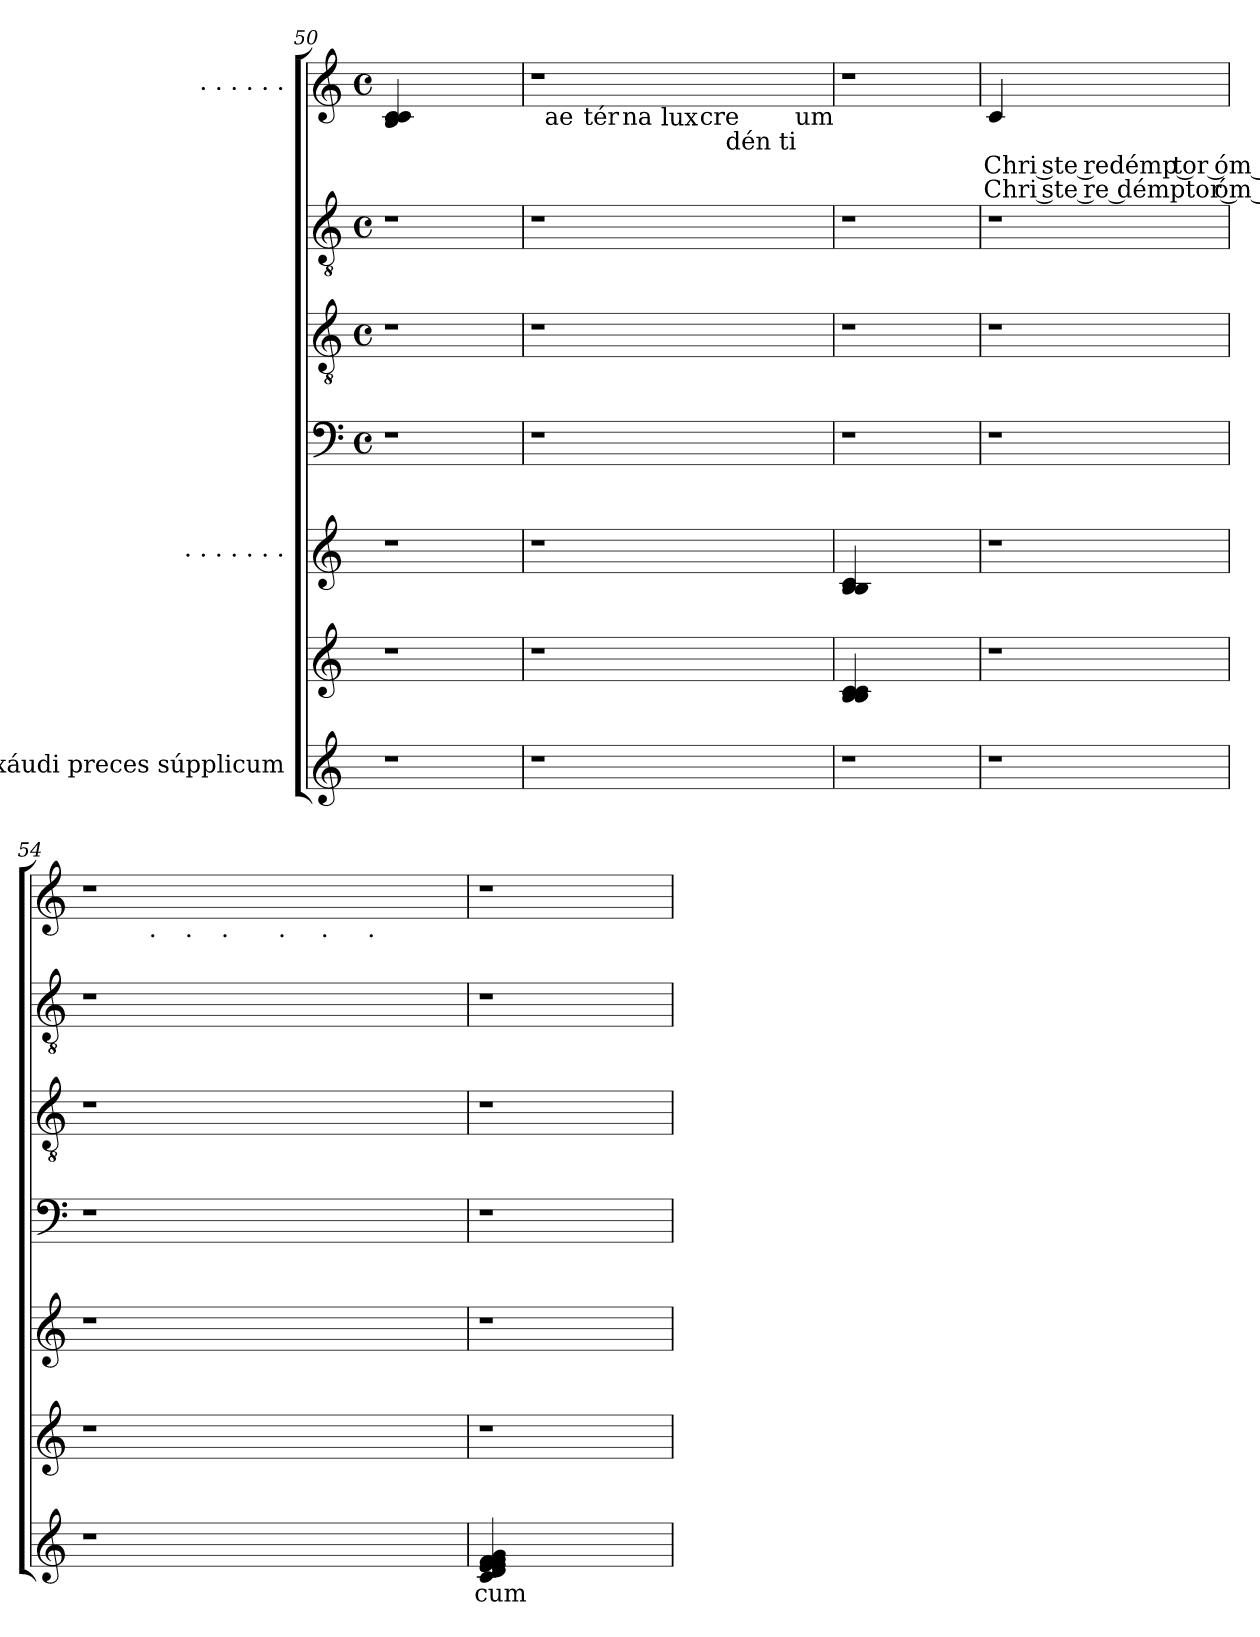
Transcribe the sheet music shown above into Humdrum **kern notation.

**kern	**text	**kern	**kern	**kern	**kern	**kern	**kern	**text	**text
*part7	*part7	*part6	*part5	*part4	*part3	*part2	*part1	*part1	*part1
*staff7	*staff7	*staff6	*staff5	*staff4	*staff3	*staff2	*staff1	*staff1	*staff1
*I". exáudi preces súpplicum	*	*	*I". . . . . . .	*	*	*	*I". . . . . .	*	*
!!LO:LB:g=z
*clefG2	*	*clefG2	*clefG2	*clefF4	*clefGv2	*clefGv2	*clefG2	*	*
*k[]	*	*k[]	*k[]	*k[]	*k[]	*k[]	*k[]	*	*
*C:	*	*C:	*C:	*C:	*C:	*C:	*C:	*	*
*	*	*	*	*M4/4	*M4/4	*M4/4	*M4/4	*	*
*	*	*	*	*met(c)	*met(c)	*met(c)	*met(c)	*	*
=50	=50	=50	=50	=50	=50	=50	=50	=50	=50
1r	.	1r	1r	1r	1r	1r	4B/ 4c/ 4c/	.	.
.	.	.	.	.	.	.	2.ryy	.	.
!!LO:LB:g=z
=51	=51	=51	=51	=51	=51	=51	=51	=51	=51
*	*	*	*	*	*	*	*^	*	*
*	*	*	*	*	*	*	*	*^	*	*
*	*	*	*	*	*	*	*	*	*^	*	*
*	*	*	*	*	*	*	*	*	*	*^	*	*
*	*	*	*	*	*	*	*	*	*	*	*^	*	*
*	*	*	*	*	*	*	*	*	*	*	*	*^	*	*
1r	.	1r	1r	1r	1r	1r	1r	32ryy	8ryy	4ryy	4ryy	2ryy	2..ryy	.	.
!	!	!	!	!	!	!	!	!LO:TX:b:t=ae	!	!	!	!	!	!	!
.	.	.	.	.	.	.	.	2ryy	.	.	.	.	.	.	.
.	.	.	.	.	.	.	.	.	32ryy	.	.	.	.	.	.
!	!	!	!	!	!	!	!	!	!LO:TX:b:t=tér	!	!	!	!	!	!
.	.	.	.	.	.	.	.	.	2ryy	.	.	.	.	.	.
.	.	.	.	.	.	.	.	.	.	32ryy	8ryy	.	.	.	.
!	!	!	!	!	!	!	!	!	!	!LO:TX:b:t=na	!	!	!	!	!
.	.	.	.	.	.	.	.	.	.	2ryy	.	.	.	.	.
.	.	.	.	.	.	.	.	.	.	.	32ryy	.	.	.	.
!	!	!	!	!	!	!	!	!	!	!	!LO:TX:b:t=lux	!	!	!	!
.	.	.	.	.	.	.	.	.	.	.	2ryy	.	.	.	.
.	.	.	.	.	.	.	.	.	.	.	.	8ryy	.	.	.
!	!	!	!	!	!	!	!	!LO:TX:b:t=cre	!	!	!	!	!	!	!
.	.	.	.	.	.	.	.	4...ryy	.	.	.	.	.	.	.
!	!	!	!	!	!	!	!	!	!	!	!	!LO:TX:b:t=dén ti	!	!	!
.	.	.	.	.	.	.	.	.	.	.	.	4.ryy	.	.	.
.	.	.	.	.	.	.	.	.	4ryy	.	.	.	.	.	.
.	.	.	.	.	.	.	.	.	.	8..ryy	.	.	.	.	.
!	!	!	!	!	!	!	!	!	!	!	!	!	!LO:TX:b:t=um	!	!
.	.	.	.	.	.	.	.	.	.	.	.	.	8ryy	.	.
.	.	.	.	.	.	.	.	.	16.ryy	.	16.ryy	.	.	.	.
*	*	*	*	*	*	*	*v	*v	*v	*v	*v	*v	*v	*	*
!!LO:LB:g=z
=52	=52	=52	=52	=52	=52	=52	=52	=52	=52
1r	.	4B/ 4B/ 4c/ 4c/	4B/ 4B/ 4c/	1r	1r	1r	1r	.	.
.	.	2.ryy	2.ryy	.	.	.	.	.	.
!!LO:LB:g=z
=53	=53	=53	=53	=53	=53	=53	=53	=53	=53
!	!	!	!	!	!	!	!	!LO:LY:b:rj	!LO:LY:b:rj
1r	.	1r	1r	1r	1r	1r	4c/	Chri ste redémp tor óm ni um	Chri ste re démptor óm ni um-
.	.	.	.	.	.	.	2.ryy	.	.
!!LO:LB:g=z
=54	=54	=54	=54	=54	=54	=54	=54	=54	=54
*	*	*	*	*	*	*	*^	*	*
*	*	*	*	*	*	*	*	*^	*	*
*	*	*	*	*	*	*	*	*	*^	*	*
*	*	*	*	*	*	*	*	*	*	*^	*	*
*	*	*	*	*	*	*	*	*	*	*	*^	*	*
*	*	*	*	*	*	*	*	*	*	*	*	*^	*	*
1r	.	1r	1r	1r	1r	1r	1r	4ryy	4ryy	4..ryy	2ryy	2ryy	2ryy	.	.
!	!	!	!	!	!	!	!	!LO:TX:b:t=.	!	!	!	!	!	!	!
.	.	.	.	.	.	.	.	2.ryy	16.ryy	.	.	.	.	.	.
!	!	!	!	!	!	!	!	!	!LO:TX:b:t=.	!	!	!	!	!	!
.	.	.	.	.	.	.	.	.	2ryy	.	.	.	.	.	.
!	!	!	!	!	!	!	!	!	!	!LO:TX:b:t=.	!	!	!	!	!
.	.	.	.	.	.	.	.	.	.	2ryy	.	.	.	.	.
.	.	.	.	.	.	.	.	.	.	.	16ryy	8.ryy	4ryy	.	.
!	!	!	!	!	!	!	!	!	!	!	!LO:TX:b:t=.	!	!	!	!
.	.	.	.	.	.	.	.	.	.	.	4..ryy	.	.	.	.
!	!	!	!	!	!	!	!	!	!	!	!	!LO:TX:b:t=.	!	!	!
.	.	.	.	.	.	.	.	.	.	.	.	4ryy	.	.	.
.	.	.	.	.	.	.	.	.	.	.	.	.	32ryy	.	.
!	!	!	!	!	!	!	!	!	!	!	!	!	!LO:TX:b:t=.	!	!
.	.	.	.	.	.	.	.	.	.	.	.	.	8..ryy	.	.
.	.	.	.	.	.	.	.	.	8ryy	.	.	.	.	.	.
.	.	.	.	.	.	.	.	.	.	16ryy	.	16ryy	.	.	.
.	.	.	.	.	.	.	.	.	32ryy	.	.	.	.	.	.
!!LO:LB:g=z
=55	=55	=55	=55	=55	=55	=55	=55	=55	=55	=55	=55	=55	=55	=55	=55
!	!LO:LY:b	!	!	!	!	!	!	!	!	!	!	!	!	!	!
*	*	*	*	*	*	*	*v	*v	*v	*v	*v	*v	*v	*	*
4c/ 4d/ 4e/ 4e/ 4e/ 4f/ 4f/ 4g/	cum	1r	1r	1r	1r	1r	1r	.	.
2.ryy	.	.	.	.	.	.	.	.	.
=	=	=	=	=	=	=	=	=	=
*-	*-	*-	*-	*-	*-	*-	*-	*-	*-
